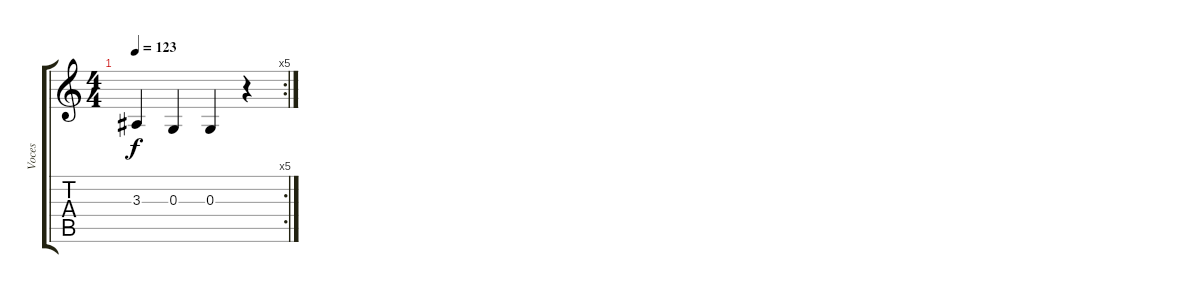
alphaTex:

\track ("Voces" "Voces") {instrument lead2sawtooth}
\staff {score tabs}
\tuning (E4 B3 G3 D3 A2 E2) {hide}
\rc 5
\ts (4 4)
\tempo 123
\clef g2
\ks c
3.3.4{dy f} 0.3.4 0.3.4 r.4
